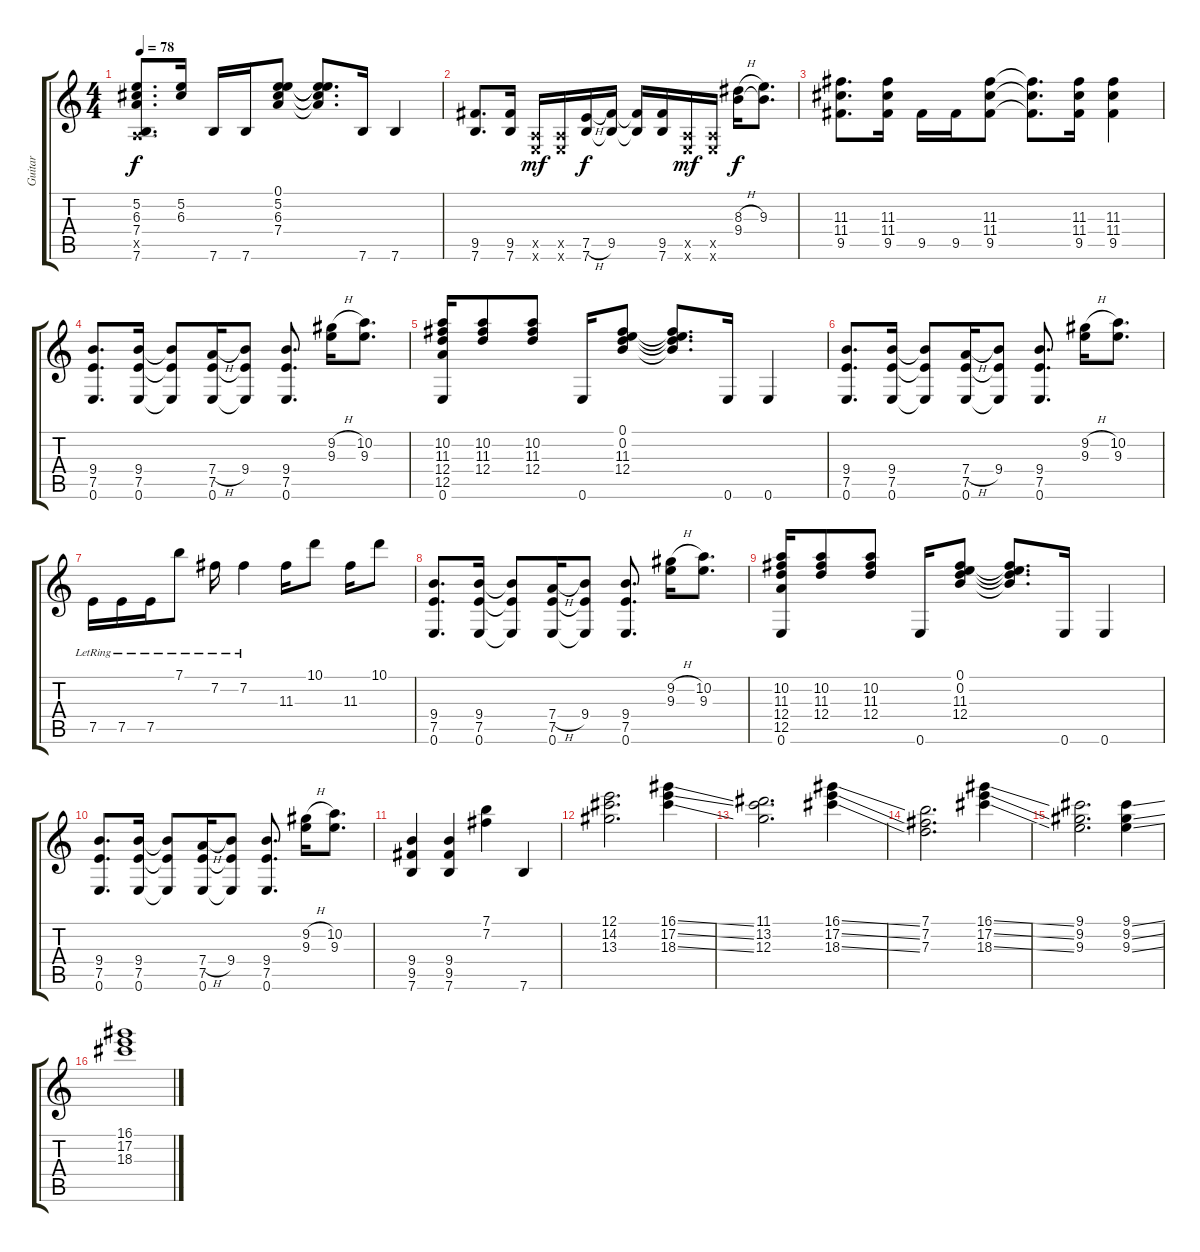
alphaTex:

\track ("Guitar" "Guitar") {instrument distortionguitar}
\staff {score tabs}
\tuning (E4 B3 G3 D3 A2 E2) {hide}
\ts (4 4)
\tempo 78
\clef g2
\ks c
(5.2 6.3 7.4 0.5{x} 7.6).8{d dy f} (5.2 6.3).16 7.6.16 7.6.16 (0.1 5.2 6.3 7.4).8 (0.1{t} 5.2{t} 6.3{t} 7.4{t}).8{d} 7.6.16 7.6.4 |
(9.5 7.6).8{d} (9.5 7.6).16 (0.5{x} 0.6{x}).16{dy mf} (0.5{x} 0.6{x}).16 (7.5{h} 7.6).16{dy f} (9.5 7.6{t}).16 (9.5{t} 7.6{t}).16 (9.5 7.6).16 (0.5{x} 0.6{x}).16{dy mf} (0.5{x} 0.6{x}).16 (8.3{h} 9.4).16{dy f} (9.3 9.4{t}).8{d} |
(11.3 11.4 9.5).8{d} (11.3 11.4 9.5).16 9.5.16 9.5.16 (11.3 11.4 9.5).8 (11.3{t} 11.4{t} 9.5{t}).8{d} (11.3 11.4 9.5).16 (11.3 11.4 9.5).4 |
(9.4 7.5 0.6).8{d} (9.4 7.5 0.6).16 (9.4{t} 7.5{t} 0.6{t}).8 (7.4{h} 7.5 0.6).16 (9.4 7.5{t} 0.6{t}).8 (9.4 7.5 0.6).8{d} (9.2{h} 9.3).16 (10.2 9.3).8{d} |
(10.2 11.3 12.4 12.5 0.6).16 (10.2 11.3 12.4).8 (10.2 11.3 12.4).8 0.6.16 (0.1 0.2 11.3 12.4).8 (0.1{t} 0.2{t} 11.3{t} 12.4{t}).8{d} 0.6.16 0.6.4 |
(9.4 7.5 0.6).8{d} (9.4 7.5 0.6).16 (9.4{t} 7.5{t} 0.6{t}).8 (7.4{h} 7.5 0.6).16 (9.4 7.5{t} 0.6{t}).8 (9.4 7.5 0.6).8{d} (9.2{h} 9.3).16 (10.2 9.3).8{d} |
7.5{lr}.16 7.5{lr}.16 7.5{lr}.16 7.1{lr}.8 7.2{lr}.16 7.2{lr}.4 11.3.16 10.1.8 11.3.16 10.1.8 |
(9.4 7.5 0.6).8{d} (9.4 7.5 0.6).16 (9.4{t} 7.5{t} 0.6{t}).8 (7.4{h} 7.5 0.6).16 (9.4 7.5{t} 0.6{t}).8 (9.4 7.5 0.6).8{d} (9.2{h} 9.3).16 (10.2 9.3).8{d} |
(10.2 11.3 12.4 12.5 0.6).16 (10.2 11.3 12.4).8 (10.2 11.3 12.4).8 0.6.16 (0.1 0.2 11.3 12.4).8 (0.1{t} 0.2{t} 11.3{t} 12.4{t}).8{d} 0.6.16 0.6.4 |
(9.4 7.5 0.6).8{d} (9.4 7.5 0.6).16 (9.4{t} 7.5{t} 0.6{t}).8 (7.4{h} 7.5 0.6).16 (9.4 7.5{t} 0.6{t}).8 (9.4 7.5 0.6).8{d} (9.2{h} 9.3).16 (10.2 9.3).8{d} |
(9.4 9.5 7.6).4 (9.4 9.5 7.6).4 (7.1 7.2).4 7.6.4 |
(12.1 14.2 13.3).2{d} (16.1{ss} 17.2{ss} 18.3{ss}).4 |
(11.1 13.2 12.3).2{d} (16.1{ss} 17.2{ss} 18.3{ss}).4 |
(7.1 7.2 7.3).2{d} (16.1{ss} 17.2{ss} 18.3{ss}).4 |
(9.1 9.2 9.3).2{d} (9.1{ss} 9.2{ss} 9.3{ss}).4 |
(16.1 17.2 18.3).1
